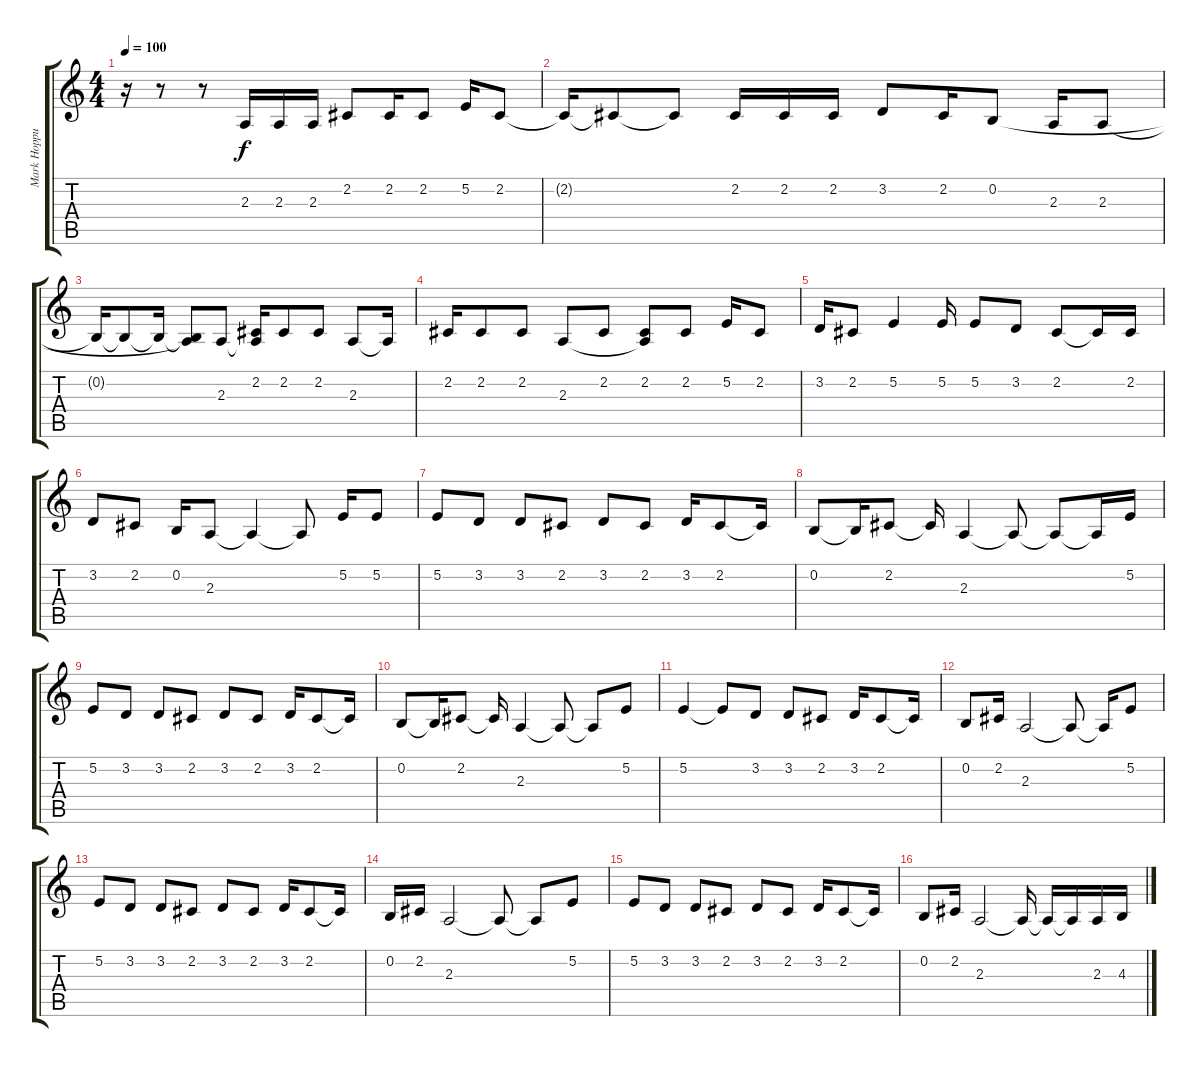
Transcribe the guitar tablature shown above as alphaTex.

\track ("Mark Hoppus Gesang" "Mark Hoppu") {instrument cello}
\staff {score tabs}
\tuning (E4 B3 G3 D3 A2 E2) {hide}
\ts (4 4)
\tempo 100
\clef g2
\ks c
r.16{dy f} r.8 r.8 2.3.16 2.3.16 2.3.16 2.2.8 2.2.16 2.2.8 5.2.16 2.2.8 |
2.2{t}.16 2.2{t}.8 2.2{t}.8 2.2.16 2.2.16 2.2.16 3.2.8 2.2.16 0.2.8 2.3.16 2.3.8 |
0.2{t}.16 0.2{t}.8 0.2{t}.16 (0.2{t} 2.3{t}).8 2.3.8 (2.2 2.3{t}).16 2.2.8 2.2.8 2.3.8 2.3{t}.16 |
2.2.16 2.2.8 2.2.8 2.3.8 2.2.8 (2.2 2.3{t}).8 2.2.8 5.2.16 2.2.8 |
3.2.16 2.2.8 5.2.4 5.2.16 5.2.8 3.2.8 2.2.8 2.2{t}.16 2.2.16 |
3.2.8 2.2.8 0.2.16 2.3.8 2.3{t}.4 2.3{t}.8 5.2.16 5.2.8 |
5.2.8 3.2.8 3.2.8 2.2.8 3.2.8 2.2.8 3.2.16 2.2.8 2.2{t}.16 |
0.2.8 0.2{t}.16 2.2.8 2.2{t}.16 2.3.4 2.3{t}.8 2.3{t}.8 2.3{t}.16 5.2.16 |
5.2.8 3.2.8 3.2.8 2.2.8 3.2.8 2.2.8 3.2.16 2.2.8 2.2{t}.16 |
0.2.8 0.2{t}.16 2.2.8 2.2{t}.16 2.3.4 2.3{t}.8 2.3{t}.8 5.2.8 |
5.2.4 5.2{t}.8 3.2.8 3.2.8 2.2.8 3.2.16 2.2.8 2.2{t}.16 |
0.2.8 2.2.16 2.3.2 2.3{t}.8 2.3{t}.16 5.2.8 |
5.2.8 3.2.8 3.2.8 2.2.8 3.2.8 2.2.8 3.2.16 2.2.8 2.2{t}.16 |
0.2.16 2.2.16 2.3.2 2.3{t}.8 2.3{t}.8 5.2.8 |
5.2.8 3.2.8 3.2.8 2.2.8 3.2.8 2.2.8 3.2.16 2.2.8 2.2{t}.16 |
0.2.8 2.2.16 2.3.2 2.3{t}.16 2.3{t}.16 2.3{t}.16 2.3.16 4.3.16
